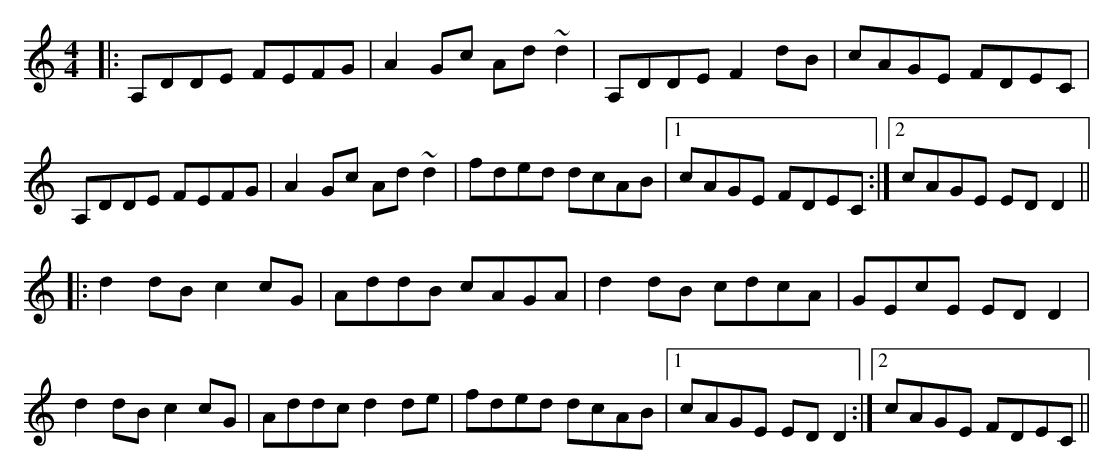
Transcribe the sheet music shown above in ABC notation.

X:1
M:4/4
K:Ddor
|:A,DDE FEFG|A2Gc Ad~d2|A,DDE F2dB|cAGE FDEC|
A,DDE FEFG|A2Gc Ad~d2|fded dcAB|1 cAGE FDEC:|2 cAGE EDD2||
|:d2dB c2cG|AddB cAGA|d2dB cdcA|GEcE EDD2|
d2dB c2cG|Addc d2de|fded dcAB|1 cAGE EDD2:|2 cAGE FDEC||
